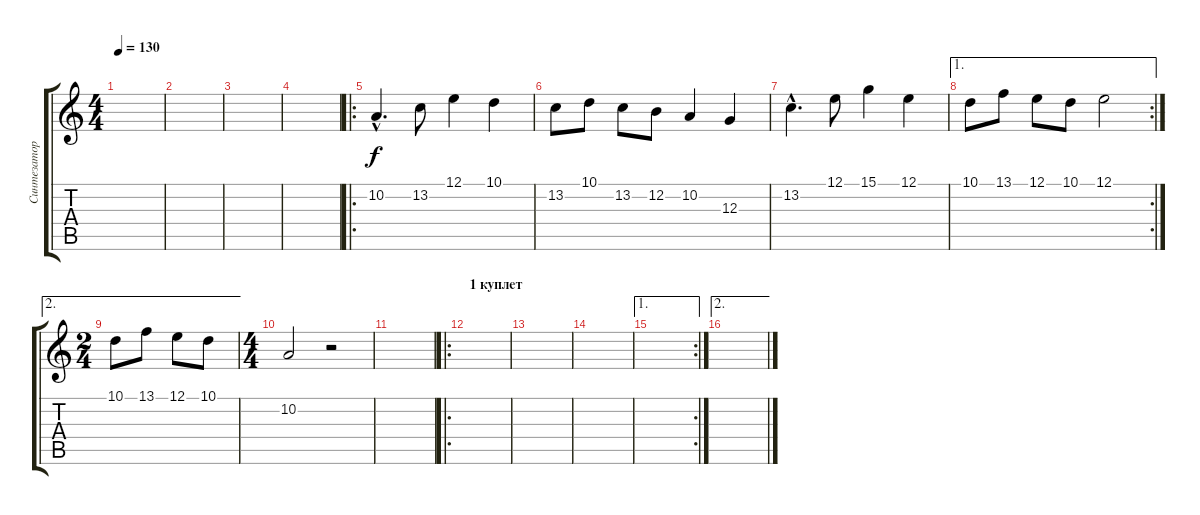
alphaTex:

\track ("Синтезатор" "Синтезатор") {instrument accordion}
\staff {score tabs}
\tuning (E4 B3 G3 D3 A2 E2) {hide}
\ts (4 4)
\tempo 130
\clef g2
\ks c
|
|
|
|
\ro
10.2{hac}.4{d} 13.2.8 12.1.4 10.1.4 |
13.2.8 10.1.8 13.2.8 12.2.8 10.2.4 12.3.4 |
13.2{hac}.4{d} 12.1.8 15.1.4 12.1.4 |
\ae 1
\rc 2
10.1.8 13.1.8 12.1.8 10.1.8 12.1.2 |
\ae 2
\ts (2 4)
10.1.8 13.1.8 12.1.8 10.1.8 |
\ts (4 4)
10.2.2 r.2 |
|
\ro
\section ("" "1 куплет")
|
|
|
\ae 1
\rc 2
|
\ae 2
